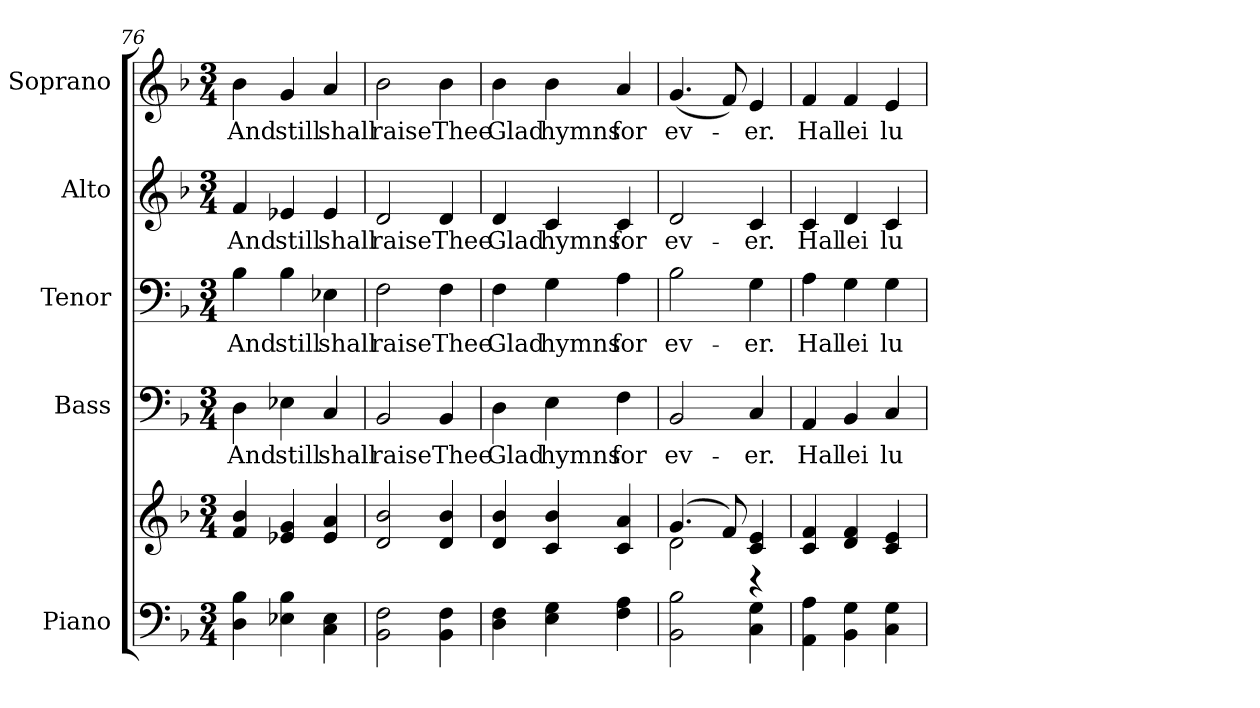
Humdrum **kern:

**kern	**kern	**kern	**text	**kern	**text	**kern	**text	**kern	**text
*part5	*part5	*part4	*part4	*part3	*part3	*part2	*part2	*part1	*part1
*staff6	*staff5	*staff4	*staff4	*staff3	*staff3	*staff2	*staff2	*staff1	*staff1
*I"Piano	*	*I"Bass	*	*I"Tenor	*	*I"Alto	*	*I"Soprano	*
*I'Pno.	*	*I'B.	*	*I'T.	*	*I'A.	*	*I'S.	*
*clefF4	*clefG2	*clefF4	*	*clefF4	*	*clefG2	*	*clefG2	*
*k[b-]	*k[b-]	*k[b-]	*	*k[b-]	*	*k[b-]	*	*k[b-]	*
*F:	*F:	*F:	*	*F:	*	*F:	*	*F:	*
*M3/4	*M3/4	*M3/4	*	*M3/4	*	*M3/4	*	*M3/4	*
=76	=76	=76	=76	=76	=76	=76	=76	=76	=76
!	!	!	!LO:LY:b:color=#000000	!	!	!	!	!	!
!	!	!	!	!	!LO:LY:b:color=#000000	!	!	!	!
!	!	!	!	!	!	!	!LO:LY:b:color=#000000	!	!
!	!	!	!	!	!	!	!	!	!LO:LY:b:color=#000000
4Di\ 4B-i	4fi/ 4b-i	4Di\	And	4B-i\	And	4fi/	And	4b-i\	And
!	!	!	!LO:LY:b:color=#000000	!	!	!	!	!	!
!	!	!	!	!	!LO:LY:b:color=#000000	!	!	!	!
!	!	!	!	!	!	!	!LO:LY:b:color=#000000	!	!
!	!	!	!	!	!	!	!	!	!LO:LY:b:color=#000000
4E-Xi\ 4B-i	4e-Xi/ 4gi	4E-Xi\	still	4B-i\	still	4e-Xi/	still	4gi/	still
!	!	!	!LO:LY:b:color=#000000	!	!	!	!	!	!
!	!	!	!	!	!LO:LY:b:color=#000000	!	!	!	!
!	!	!	!	!	!	!	!LO:LY:b:color=#000000	!	!
!	!	!	!	!	!	!	!	!	!LO:LY:b:color=#000000
4Ci\ 4E-i	4e-i/ 4ai	4Ci/	shall	4E-Xi\	shall	4e-i/	shall	4ai/	shall
!!LO:PB:g=z
=77	=77	=77	=77	=77	=77	=77	=77	=77	=77
!	!	!	!LO:LY:b:color=#000000	!	!	!	!	!	!
!	!	!	!	!	!LO:LY:b:color=#000000	!	!	!	!
!	!	!	!	!	!	!	!LO:LY:b:color=#000000	!	!
!	!	!	!	!	!	!	!	!	!LO:LY:b:color=#000000
2BB-i\ 2Fi	2di/ 2b-i	2BB-i/	raise	2Fi\	raise	2di/	raise	2b-i\	raise
!	!	!	!LO:LY:b:color=#000000	!	!	!	!	!	!
!	!	!	!	!	!LO:LY:b:color=#000000	!	!	!	!
!	!	!	!	!	!	!	!LO:LY:b:color=#000000	!	!
!	!	!	!	!	!	!	!	!	!LO:LY:b:color=#000000
4BB-i\ 4Fi	4di/ 4b-i	4BB-i/	Thee	4Fi\	Thee	4di/	Thee	4b-i\	Thee
=78	=78	=78	=78	=78	=78	=78	=78	=78	=78
!	!	!	!LO:LY:b:color=#000000	!	!	!	!	!	!
!	!	!	!	!	!LO:LY:b:color=#000000	!	!	!	!
!	!	!	!	!	!	!	!LO:LY:b:color=#000000	!	!
!	!	!	!	!	!	!	!	!	!LO:LY:b:color=#000000
4Di\ 4Fi	4di/ 4b-i	4Di\	Glad	4Fi\	Glad	4di/	Glad	4b-i\	Glad
!	!	!	!LO:LY:b:color=#000000	!	!	!	!	!	!
!	!	!	!	!	!LO:LY:b:color=#000000	!	!	!	!
!	!	!	!	!	!	!	!LO:LY:b:color=#000000	!	!
!	!	!	!	!	!	!	!	!	!LO:LY:b:color=#000000
4Ei\ 4Gi	4ci/ 4b-i	4Ei\	hymns	4Gi\	hymns	4ci/	hymns	4b-i\	hymns
!	!	!	!LO:LY:b:color=#000000	!	!	!	!	!	!
!	!	!	!	!	!LO:LY:b:color=#000000	!	!	!	!
!	!	!	!	!	!	!	!LO:LY:b:color=#000000	!	!
!	!	!	!	!	!	!	!	!	!LO:LY:b:color=#000000
4Fi\ 4Ai	4ci/ 4ai	4Fi\	for	4Ai\	for	4ci/	for	4ai/	for
=79	=79	=79	=79	=79	=79	=79	=79	=79	=79
*	*^	*	*	*	*	*	*	*	*
!	!	!	!	!LO:LY:b:color=#000000	!	!	!	!	!	!
!	!	!	!	!	!	!LO:LY:b:color=#000000	!	!	!	!
!	!	!	!	!	!	!	!	!LO:LY:b:color=#000000	!	!
!	!	!	!	!	!	!	!	!	!	!LO:LY:b:color=#000000
2BB-i\ 2B-i	(4.gi/	2di\	2BB-i/	ev-	2B-i\	ev-	2di/	ev-	(4.gi/	ev-
.	8fi/)	.	.	.	.	.	.	.	8fi/)	.
!	!	!	!	!LO:LY:b:color=#000000	!	!	!	!	!	!
!	!	!	!	!	!	!LO:LY:b:color=#000000	!	!	!	!
!	!	!	!	!	!	!	!	!LO:LY:b:color=#000000	!	!
!	!	!	!	!	!	!	!	!	!	!LO:LY:b:color=#000000
4Ci\ 4Gi	4ci/ 4ei	4r	4Ci/	-er.	4Gi\	-er.	4ci/	-er.	4ei/	-er.
*	*v	*v	*	*	*	*	*	*	*	*
=80	=80	=80	=80	=80	=80	=80	=80	=80	=80
*	*^	*	*	*	*	*	*	*	*
!	!	!	!	!LO:LY:b:color=#000000	!	!	!	!	!	!
*	*v	*v	*	*	*	*	*	*	*	*
*	*^	*	*	*	*	*	*	*	*
!	!	!	!	!	!	!LO:LY:b:color=#000000	!	!	!	!
*	*v	*v	*	*	*	*	*	*	*	*
*	*^	*	*	*	*	*	*	*	*
!	!	!	!	!	!	!	!	!LO:LY:b:color=#000000	!	!
*	*v	*v	*	*	*	*	*	*	*	*
*	*^	*	*	*	*	*	*	*	*
!	!	!	!	!	!	!	!	!	!	!LO:LY:b:color=#000000
*	*v	*v	*	*	*	*	*	*	*	*
4AAi\ 4Ai	4ci/ 4fi	4AAi/	Hal	4Ai\	Hal	4ci/	Hal	4fi/	Hal
!	!	!	!LO:LY:b:color=#000000	!	!	!	!	!	!
!	!	!	!	!	!LO:LY:b:color=#000000	!	!	!	!
!	!	!	!	!	!	!	!LO:LY:b:color=#000000	!	!
!	!	!	!	!	!	!	!	!	!LO:LY:b:color=#000000
4BB-i\ 4Gi	4di/ 4fi	4BB-i/	lei	4Gi\	lei	4di/	lei	4fi/	lei
!	!	!	!LO:LY:b:color=#000000	!	!	!	!	!	!
!	!	!	!	!	!LO:LY:b:color=#000000	!	!	!	!
!	!	!	!	!	!	!	!LO:LY:b:color=#000000	!	!
!	!	!	!	!	!	!	!	!	!LO:LY:b:color=#000000
4Ci\ 4Gi	4ci/ 4ei	4Ci/	lu	4Gi\	lu	4ci/	lu	4ei/	lu
=	=	=	=	=	=	=	=	=	=
*-	*-	*-	*-	*-	*-	*-	*-	*-	*-
